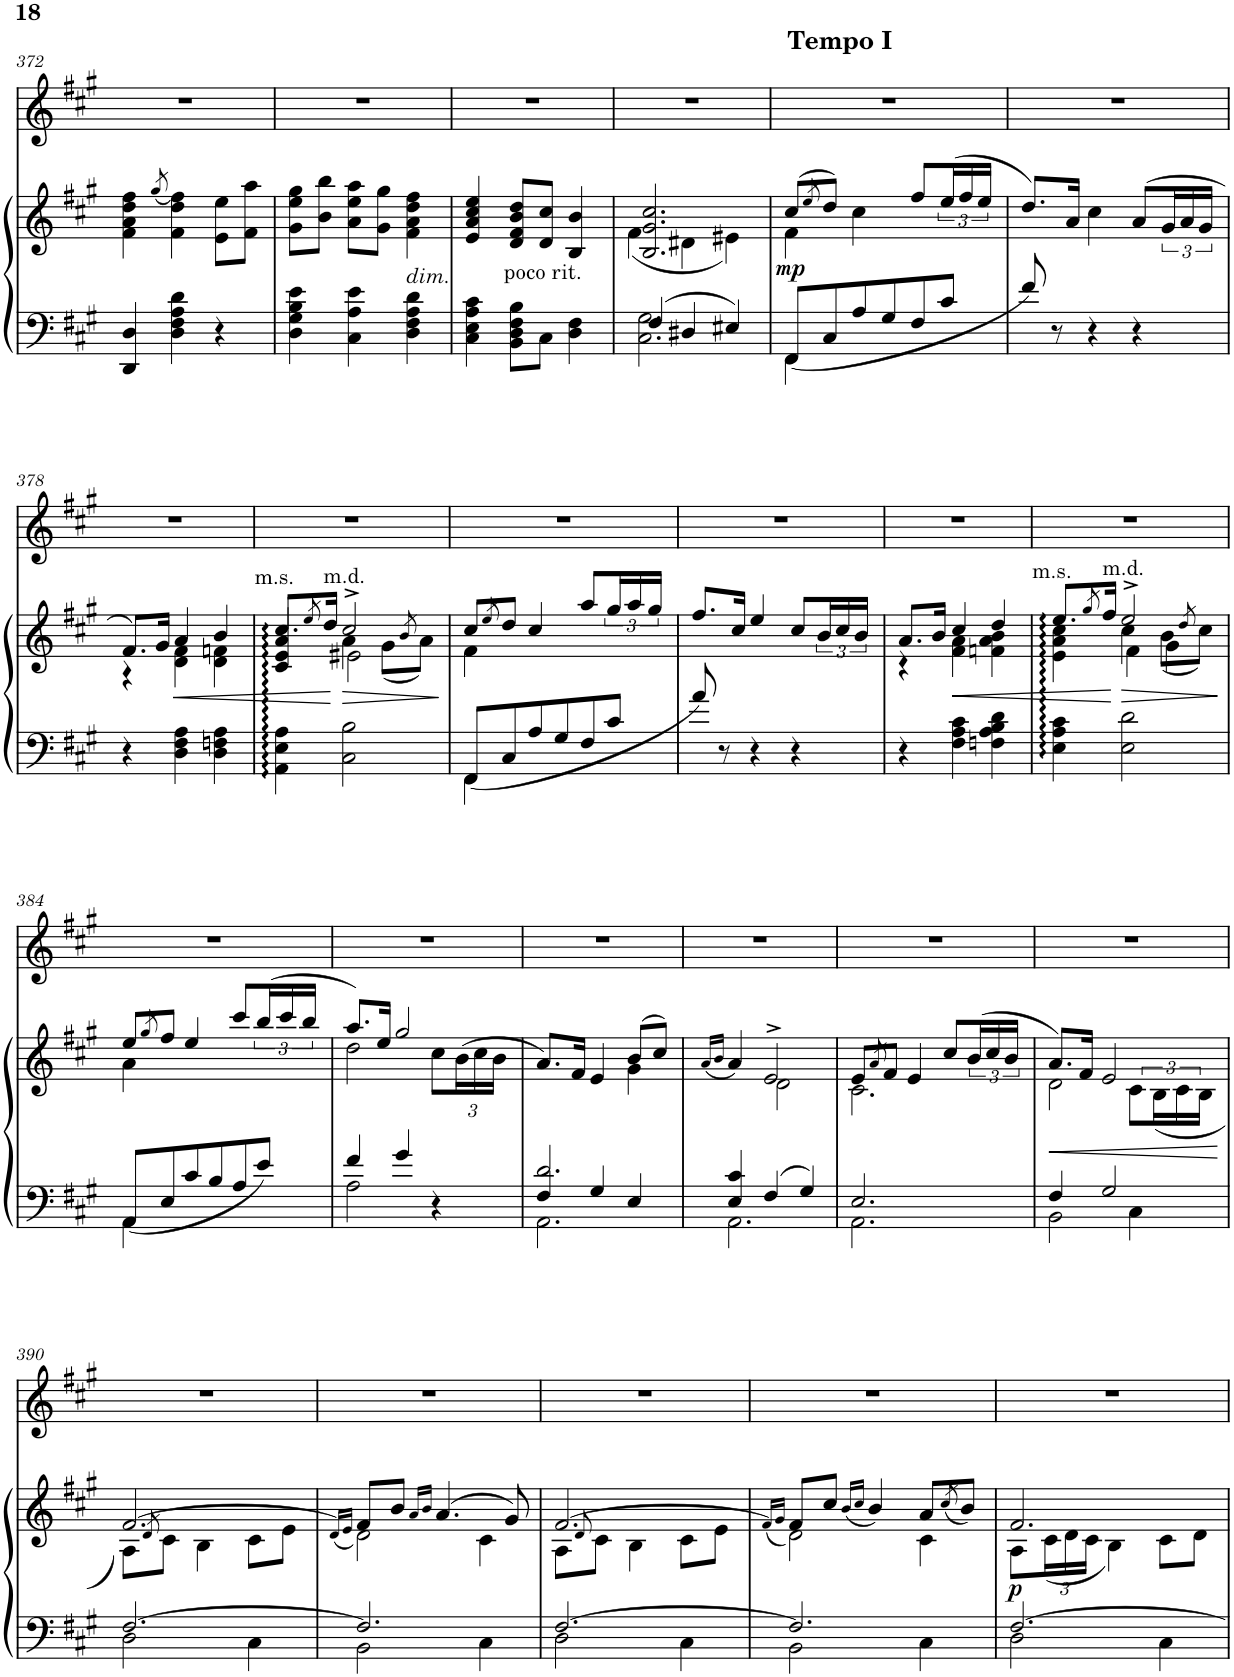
**kern	**kern	**kern	**dynam
*part1	*part1	*part1	*part1
*staff3	*staff2	*staff1	*staff1/2/3
*I"Piano	*	*	*
*I'Pno.	*	*	*
!!LO:PB:g=z
*clefG2	*clefG2	*clefG2	*
*k[f#c#g#]	*k[f#c#g#]	*k[f#c#g#]	*
*M3/4	*M3/4	*M3/4	*
=372	=372	=372	=372
4DD/ 4D/	4f#\ 4a\ 4dd\ 4ff#\	2.r	.
.	8qgg#/	.	.
4D\ 4F#\ 4A\ 4d\	4f#\ 4dd\ 4ff#\	.	.
4r	8e\ 8ee\L	.	.
.	8f#\ 8aa\J	.	.
=373	=373	=373	=373
4D\ 4G#\ 4B\ 4e\	8g#\ 8ee\ 8gg#\L	2.r	.
.	8b\ 8bb\J	.	.
4C#\ 4A\ 4e\	8a\ 8ee\ 8aa\L	.	.
.	8g#\ 8gg#\J	.	.
!	!LO:TX:b:i:t=dim.	!	!
4D\ 4F#\ 4A\ 4d\	4f#\ 4a\ 4dd\ 4ff#\	.	.
=374	=374	=374	=374
4C#\ 4E\ 4A\ 4c#\	4e/ 4a/ 4cc#/ 4ee/	2.r	.
!	!LO:TX:b:t=poco rit.	!	!
8BB\ 8D\ 8F#\ 8B\L	8d/ 8f#/ 8b/ 8dd/L	.	.
8C#\J	8d/ 8cc#/J	.	.
4D\ 4F#\	4B/ 4b/	.	.
=375	=375	=375	=375
*^	*^	*	*
2.C#\ 2.G#\	4F#/	4f#\	2.B/ 2.g#/ 2.cc#/	2.r	.
.	4D#X/	4d#X\	.	.	.
.	4E#X/	4e#X\	.	.	.
=376	=376	=376	=376	=376	=376
!	!	!	!	!LO:TX:a:B:t=Tempo I	!
!	!	!	!	!	!LO:DY:b=2
4FF#\	8FF#/L	4f#\	8cc#/L	2.r	mp
.	.	.	8qee/	.	.
.	8C#/	.	8dd/J	.	.
2ryy	8A/	4cc#\	2ryy	.	.
.	8G#/	.	.	.	.
.	8F#/	8ff#/L	.	.	.
.	8c#/J	24ee/L	.	.	.
.	.	24ff#/	.	.	.
.	.	24ee/JJ	.	.	.
*v	*v	*	*	*	*
*	*v	*v	*	*
=377	=377	=377	=377
8f#/	8.dd/L	2.r	.
8r	.	.	.
.	16a/Jk	.	.
4r	4cc#\	.	.
4r	8a/L	.	.
.	24g#/L	.	.
.	24a/	.	.
.	24g#/JJ	.	.
!!LO:LB:g=z
=378	=378	=378	=378
*	*^	*	*
4r	8.f#/L	4r	2.r	.
.	16g#/Jk	.	.	.
4D\ 4F#\ 4A\	4a/	4d\ 4f#\	.	.
4D\ 4Fn\ 4A\	4b/	4d\ 4fn\	.	.
=379	=379	=379	=379	=379
*	*	*^	*	*
!	!LO:TX:a:t=m.s.	!	!	!	!
4AA\ 4E\ 4A\	4c#/ 4e/ 4a/	8.cc#/L	4ryy	2.r	.
.	.	8qee/	.	.	.
!	!	!LO:TX:a:t=m.d.	!	!	!
.	.	16dd/Jk	.	.	.
2C#\ 2B\	4a\	2cc#^/	2e#X\	.	.
.	8g#\L	.	.	.	.
.	8qb/	.	.	.	.
.	8a\J	.	.	.	.
*	*	*v	*v	*	*
=380	=380	=380	=380	=380
*^	*	*	*	*
4FF#\	8FF#/L	8cc#/L	4f#\	2.r	.
.	.	8qee/	.	.	.
.	8C#/	8dd/J	.	.	.
2ryy	8A/	4cc#/	2ryy	.	.
.	8G#/	.	.	.	.
.	8F#/	8aa/L	.	.	.
.	8c#/J	24gg#/L	.	.	.
.	.	24aa/	.	.	.
.	.	24gg#/JJ	.	.	.
*v	*v	*	*	*	*
*	*v	*v	*	*
=381	=381	=381	=381
8a/	8.ff#/L	2.r	.
8r	.	.	.
.	16cc#/Jk	.	.
4r	4ee/	.	.
4r	8cc#/L	.	.
.	24b/L	.	.
.	24cc#/	.	.
.	24b/JJ	.	.
=382	=382	=382	=382
*	*^	*	*
4r	8.a/L	4r	2.r	.
.	16b/Jk	.	.	.
4F#\ 4A\ 4c#\	4cc#/	4f#\ 4a\	.	.
4Fn\ 4A\ 4B\ 4d\	4dd/	4fn\ 4a\ 4b\	.	.
=383	=383	=383	=383	=383
*	*	*^	*	*
!	!LO:TX:a:t=m.s.	!	!	!	!
4E\ 4A\ 4c#\	4e\ 4a\ 4cc#\	8.ee/L	4ryy	2.r	.
.	.	8qgg#/	.	.	.
!	!	!LO:TX:a:t=m.d.	!	!	!
.	.	16ff#/Jk	.	.	.
2E\ 2d\	4cc#\	2ee^/	4f#\	.	.
.	8b\L	.	4g#\	.	.
.	8qdd/	.	.	.	.
.	8cc#\J	.	.	.	.
*	*	*v	*v	*	*
!!LO:LB:g=z
=384	=384	=384	=384	=384
*^	*	*	*	*
4AA\	8AA/L	8ee/L	4a\	2.r	.
.	.	8qgg#/	.	.	.
.	8E/	8ff#/J	.	.	.
2ryy	8c#/	4ee/	2ryy	.	.
.	8B/	.	.	.	.
.	8A/	8ccc#/L	.	.	.
.	8e/J	24bb/L	.	.	.
.	.	24ccc#/	.	.	.
.	.	24bb/JJ	.	.	.
=385	=385	=385	=385	=385	=385
2A\	4f#/	8.aa/L	2dd\	2.r	.
.	.	16ee/Jk	.	.	.
.	4g#/	2gg#/	.	.	.
4ryy	4r	.	8cc#\L	.	.
*	*	*	*Xbrackettup	*	*
.	.	.	24b\L	.	.
.	.	.	24cc#\	.	.
.	.	.	24b\JJ	.	.
=386	=386	=386	=386	=386	=386
*	*^	*	*	*	*
2.AA\	2.d/	4F#/	8.a/L	2ryy	2.r	.
.	.	.	16f#/Jk	.	.	.
.	.	4G#/	4e/	.	.	.
.	.	4E/	8b/L	4g#\	.	.
.	.	.	8cc#/J	.	.	.
*v	*v	*v	*	*	*	*
=387	=387	=387	=387	=387
.	16qa/LL	.	.	.
.	16qb/JJ	.	.	.
*^	*	*	*	*
2.AA\	4E/ 4c#/	4a/	4ryy	2.r	.
.	4F#/	2e^/	2d\	.	.
.	4G#/	.	.	.	.
=388	=388	=388	=388	=388	=388
2.AA\	2.E/	8e/L	2.c#\	2.r	.
.	.	8qa/	.	.	.
.	.	8f#/J	.	.	.
.	.	4e/	.	.	.
.	.	8cc#/L	.	.	.
*	*	*brackettup	*	*	*
.	.	24b/L	.	.	.
.	.	24cc#/	.	.	.
.	.	24b/JJ	.	.	.
=389	=389	=389	=389	=389	=389
4F#/	2BB\	8.a/L	2d\	2.r	.
.	.	16f#/Jk	.	.	.
2G#/	.	2e/	.	.	.
.	4C#\	.	8c#\L	.	.
.	.	.	24B\L	.	.
.	.	.	24c#\	.	.
.	.	.	24B\JJ	.	.
!!LO:LB:g=z
=390	=390	=390	=390	=390	=390
2D\	[2.F#/	8A\L	[2.f#/	2.r	.
.	.	8qd/	.	.	.
.	.	8c#\J	.	.	.
.	.	4B\	.	.	.
4C#\	.	8c#\L	.	.	.
.	.	8e\J	.	.	.
=391	=391	=391	=391	=391	=391
.	.	16qd/LL	.	.	.
.	.	16qe/JJ	.	.	.
2BB\	2.F#/]	8f#/L]	2d\	2.r	.
.	.	8b/J	.	.	.
.	.	16qa/LL	.	.	.
.	.	16qb/JJ	.	.	.
.	.	4.a/	.	.	.
4C#\	.	.	4c#\	.	.
.	.	8g#/	.	.	.
=392	=392	=392	=392	=392	=392
2D\	[2.F#/	[2.f#/	8A\L	2.r	.
.	.	.	8qd/	.	.
.	.	.	8c#\J	.	.
.	.	.	4B\	.	.
4C#\	.	.	8c#\L	.	.
.	.	.	8e\J	.	.
=393	=393	=393	=393	=393	=393
.	.	16qf#/LL	.	.	.
.	.	16qg#/JJ	.	.	.
2BB\	2.F#/]	8f#/L]	2d\	2.r	.
.	.	8cc#/J	.	.	.
.	.	16qb/LL	.	.	.
.	.	16qcc#/JJ	.	.	.
.	.	4b/	.	.	.
4C#\	.	8a/L	4c#\	.	.
.	.	8qcc#/	.	.	.
.	.	8b/J	.	.	.
=394	=394	=394	=394	=394	=394
!	!	!	!	!	!LO:DY:b=2
2D\	[2.F#/	2.f#/	8A\L	2.r	p
*	*	*	*Xbrackettup	*	*
.	.	.	24c#\L	.	.
.	.	.	24d\	.	.
.	.	.	24c#\JJ	.	.
.	.	.	4B\	.	.
4C#\	.	.	8c#\L	.	.
.	.	.	8d\J	.	.
*v	*v	*	*	*	*
*	*v	*v	*	*
=	=	=	=
*-	*-	*-	*-
